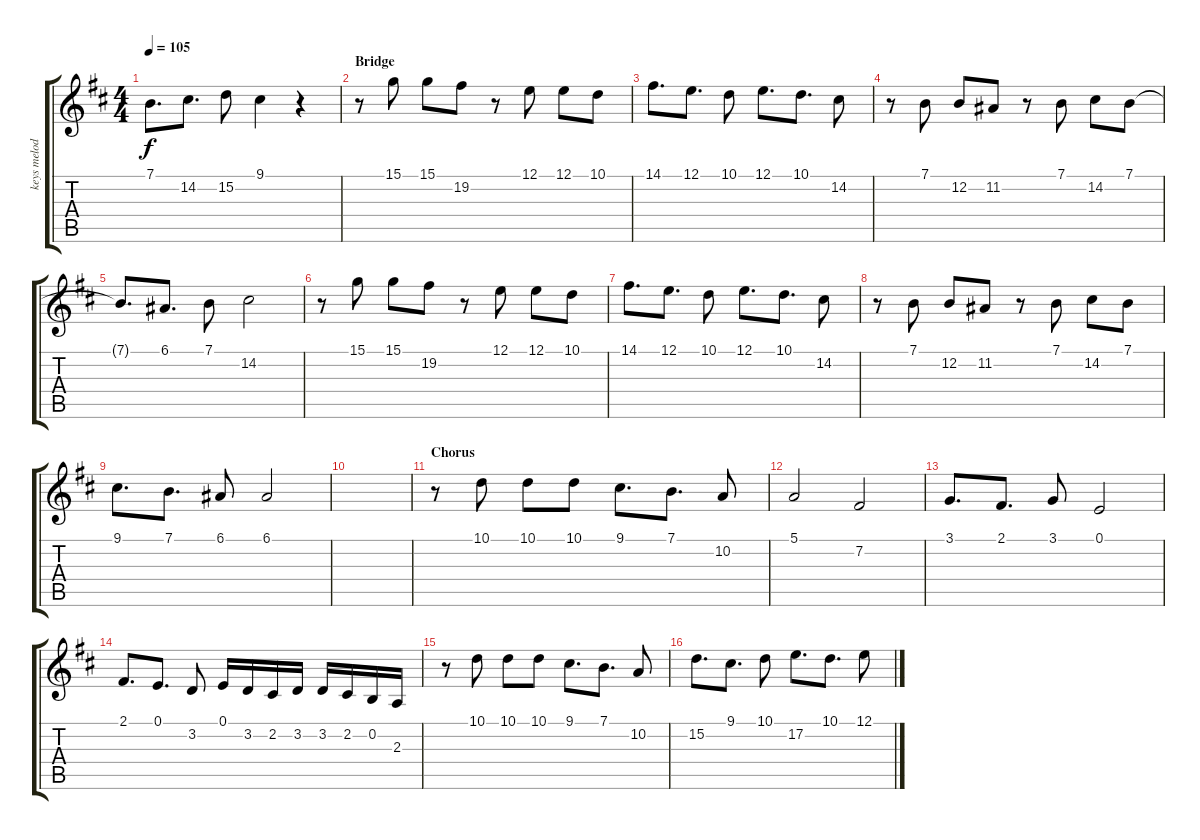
\track ("keys melody" "keys melod") {instrument stringensemble1}
\staff {score tabs}
\tuning (E4 B3 G3 D3 A2 E2) {hide}
\ts (4 4)
\tempo 105
\clef g2
\ks bminor
7.1.8{d dy f} 14.2.8{d} 15.2.8 9.1.4 r.4 |
\section ("" "Bridge")
r.8 15.1.8 15.1.8 19.2.8 r.8 12.1.8 12.1.8 10.1.8 |
14.1.8{d} 12.1.8{d} 10.1.8 12.1.8{d} 10.1.8{d} 14.2.8 |
r.8 7.1.8 12.2.8 11.2.8 r.8 7.1.8 14.2.8 7.1.8 |
7.1{t}.8{d} 6.1.8{d} 7.1.8 14.2.2 |
r.8 15.1.8 15.1.8 19.2.8 r.8 12.1.8 12.1.8 10.1.8 |
14.1.8{d} 12.1.8{d} 10.1.8 12.1.8{d} 10.1.8{d} 14.2.8 |
r.8 7.1.8 12.2.8 11.2.8 r.8 7.1.8 14.2.8 7.1.8 |
9.1.8{d} 7.1.8{d} 6.1.8 6.1.2 |
|
\section ("" "Chorus")
r.8 10.1.8 10.1.8 10.1.8 9.1.8{d} 7.1.8{d} 10.2.8 |
5.1.2 7.2.2 |
3.1.8{d} 2.1.8{d} 3.1.8 0.1.2 |
2.1.8{d} 0.1.8{d} 3.2.8 0.1.16 3.2.16 2.2.16 3.2.16 3.2.16 2.2.16 0.2.16 2.3.16 |
r.8 10.1.8 10.1.8 10.1.8 9.1.8{d} 7.1.8{d} 10.2.8 |
15.2.8{d} 9.1.8{d} 10.1.8 17.2.8{d} 10.1.8{d} 12.1.8
